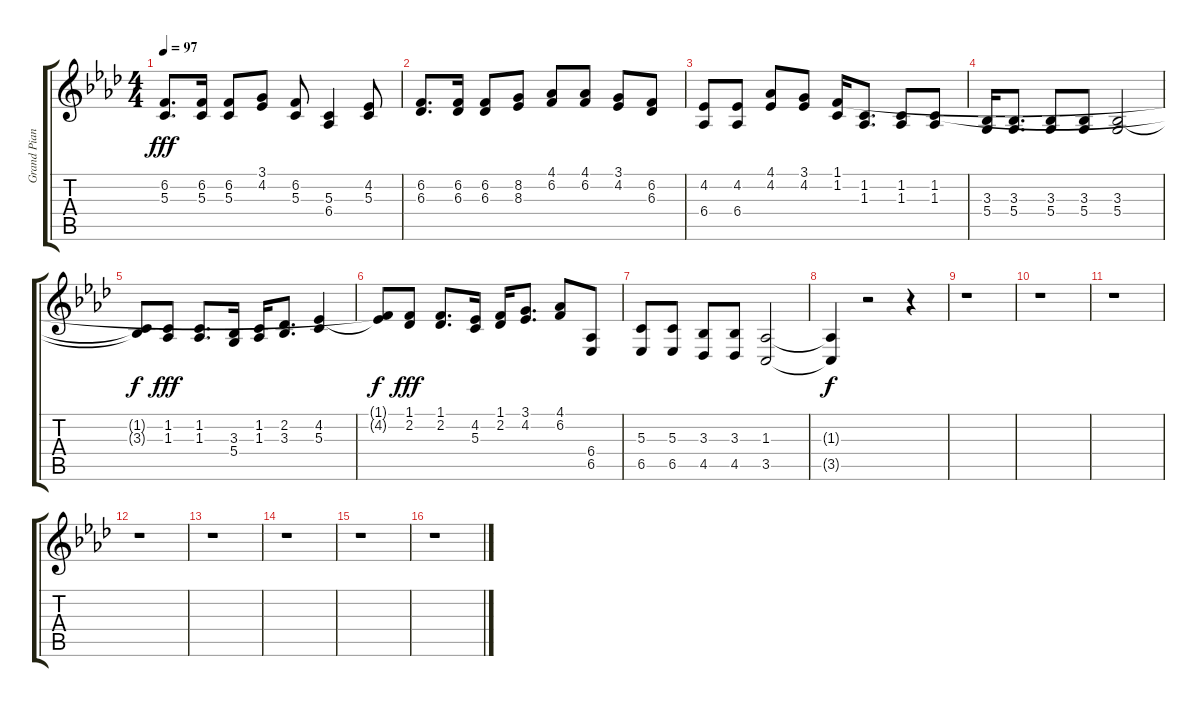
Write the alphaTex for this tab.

\track ("Grand Piano" "Grand Pian") {instrument acousticgrandpiano}
\staff {score tabs}
\tuning (E4 B3 G3 D3 A2 E2) {hide}
\ts (4 4)
\tempo 97
\clef g2
\ks ab
(6.2 5.3).8{d dy fff} (6.2 5.3).16 (6.2 5.3).8 (3.1 4.2).8 (6.2 5.3).8 (5.3 6.4).4 (4.2 5.3).8 |
(6.2 6.3).8{d} (6.2 6.3).16 (6.2 6.3).8 (8.2 8.3).8 (4.1 6.2).8 (4.1 6.2).8 (3.1 4.2).8 (6.2 6.3).8 |
(4.2 6.4).8 (4.2 6.4).8 (4.1 4.2).8 (3.1 4.2).8 (1.1 1.2).16 (1.2 1.3).8{d} (1.2 1.3).8 (1.2 1.3).8 |
(3.3 5.4).16 (3.3 5.4).8{d} (3.3 5.4).8 (3.3 5.4).8 (3.3 5.4).2 |
(1.2{t} 3.3{t}).8{dy f} (1.2 1.3).8{dy fff} (1.2 1.3).8{d} (3.3 5.4).16 (1.2 1.3).16 (2.2 3.3).8{d} (4.2 5.3).4 |
(1.1{t} 4.2{t}).8{dy f} (1.1 2.2).8{dy fff} (1.1 2.2).8{d} (4.2 5.3).16 (1.1 2.2).16 (3.1 4.2).8{d} (4.1 6.2).8 (6.4 6.5).8 |
(5.3 6.5).8 (5.3 6.5).8 (3.3 4.5).8 (3.3 4.5).8 (1.3 3.5).2 |
(1.3{t} 3.5{t}).4{dy f} r.2 r.4 |
r.1 |
r.1 |
r.1 |
r.1 |
r.1 |
r.1 |
r.1 |
r.1
